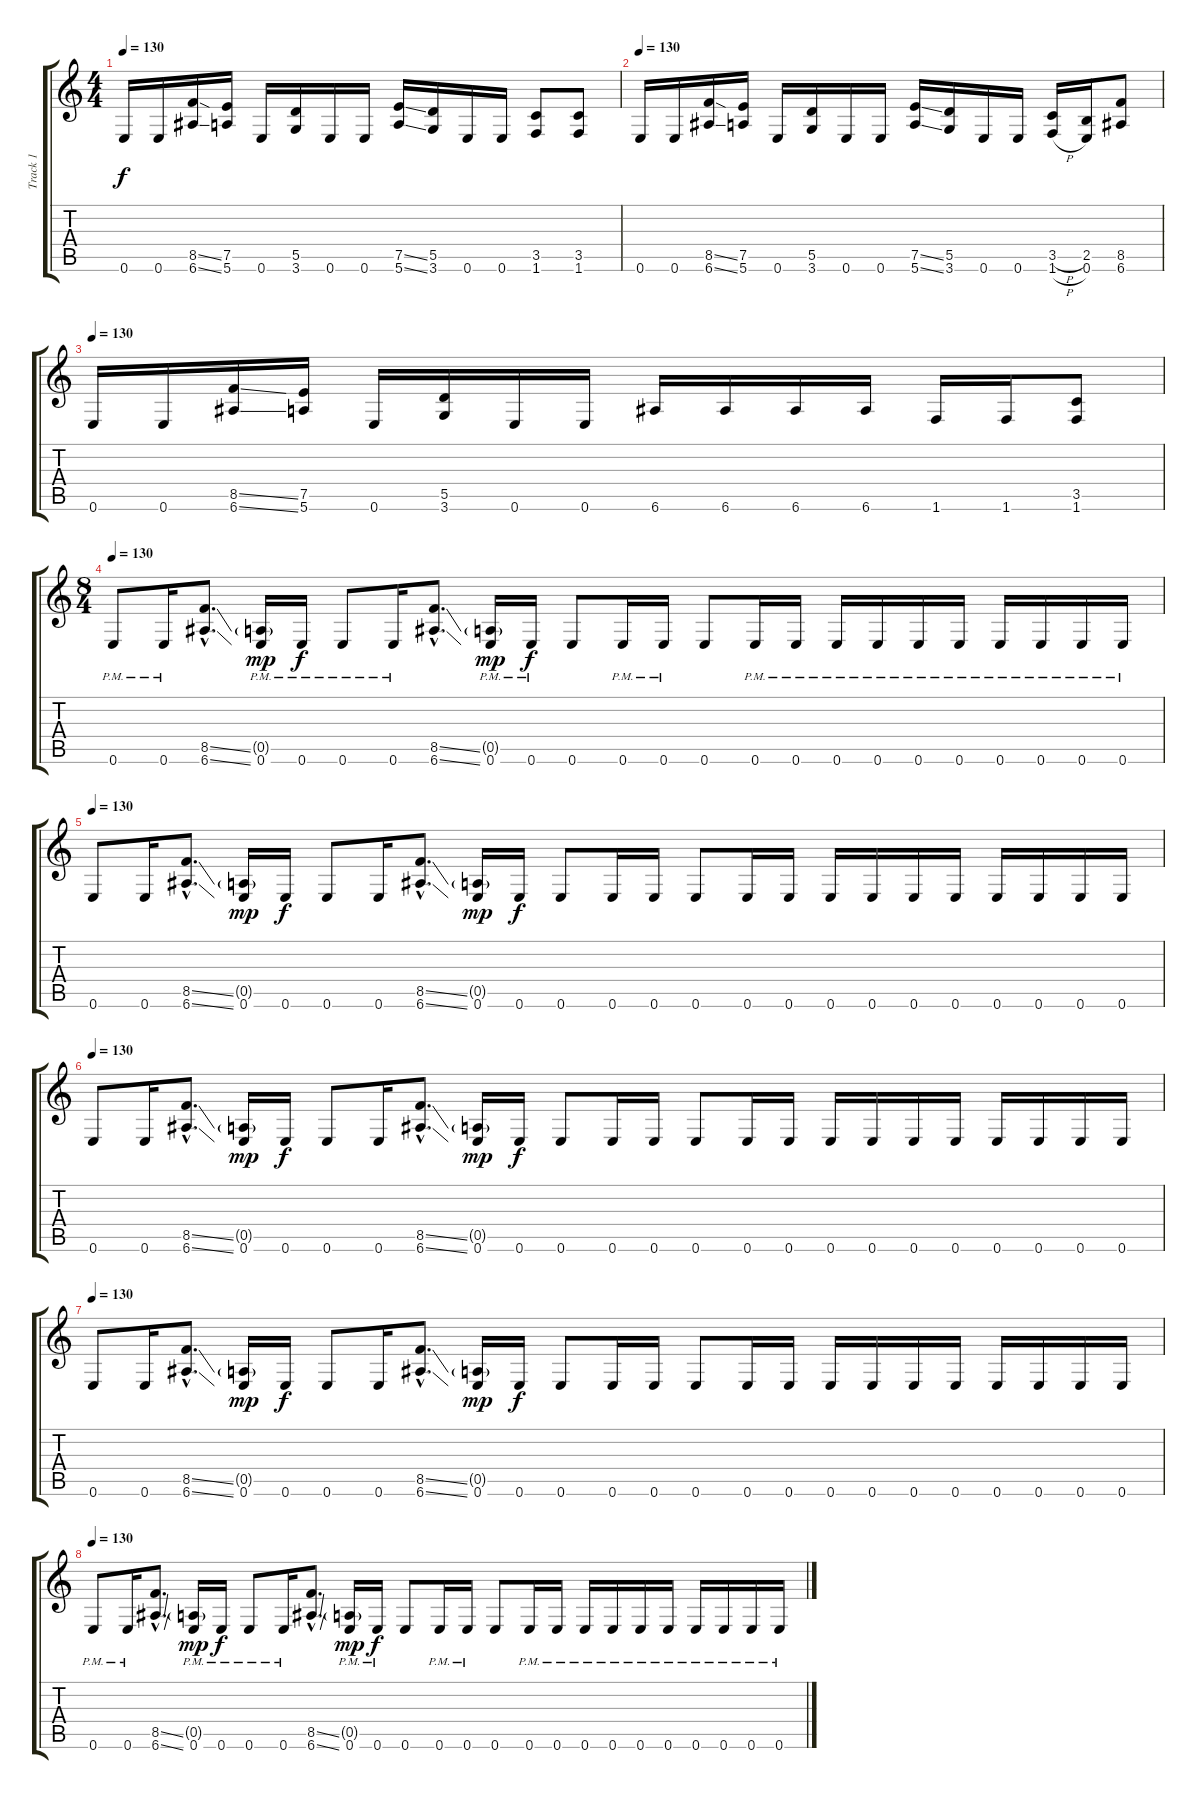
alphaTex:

\track ("Track 1" "Track 1") {instrument distortionguitar}
\staff {score tabs}
\tuning (E4 B3 G3 D3 A2 E2) {hide}
\ts (4 4)
\tempo 130
\clef g2
\ks c
0.6.16{dy f} 0.6.16 (8.5{ss} 6.6{ss}).16 (7.5 5.6).16 0.6.16 (5.5 3.6).16 0.6.16 0.6.16 (7.5{ss} 5.6{ss}).16 (5.5 3.6).16 0.6.16 0.6.16 (3.5 1.6).8 (3.5 1.6).8 |
\tempo 130
0.6.16 0.6.16 (8.5{ss} 6.6{ss}).16 (7.5 5.6).16 0.6.16 (5.5 3.6).16 0.6.16 0.6.16 (7.5{ss} 5.6{ss}).16 (5.5 3.6).16 0.6.16 0.6.16 (3.5{h} 1.6{h}).16 (2.5 0.6).16 (8.5 6.6).8 |
\tempo 130
0.6.16 0.6.16 (8.5{ss} 6.6{ss}).16 (7.5 5.6).16 0.6.16 (5.5 3.6).16 0.6.16 0.6.16 6.6.16 6.6.16 6.6.16 6.6.16 1.6.16 1.6.16 (3.5 1.6).8 |
\ts (8 4)
\tempo 130
0.6{pm}.8 0.6{pm}.16 (8.5{ss hac} 6.6{ss hac}).8{d} (0.5{g} 0.6{pm}).16{dy mp} 0.6{pm}.16{dy f} 0.6{pm}.8 0.6{pm}.16 (8.5{ss hac} 6.6{ss hac}).8{d} (0.5{g} 0.6{pm}).16{dy mp} 0.6{pm}.16{dy f} 0.6.8 0.6{pm}.16 0.6{pm}.16 0.6.8 0.6{pm}.16 0.6{pm}.16 0.6{pm}.16 0.6{pm}.16 0.6{pm}.16 0.6{pm}.16 0.6{pm}.16 0.6{pm}.16 0.6{pm}.16 0.6{pm}.16 |
\tempo 130
0.6.8 0.6.16 (8.5{ss hac} 6.6{ss hac}).8{d} (0.5{g} 0.6).16{dy mp} 0.6.16{dy f} 0.6.8 0.6.16 (8.5{ss hac} 6.6{ss hac}).8{d} (0.5{g} 0.6).16{dy mp} 0.6.16{dy f} 0.6.8 0.6.16 0.6.16 0.6.8 0.6.16 0.6.16 0.6.16 0.6.16 0.6.16 0.6.16 0.6.16 0.6.16 0.6.16 0.6.16 |
\tempo 130
0.6.8 0.6.16 (8.5{ss hac} 6.6{ss hac}).8{d} (0.5{g} 0.6).16{dy mp} 0.6.16{dy f} 0.6.8 0.6.16 (8.5{ss hac} 6.6{ss hac}).8{d} (0.5{g} 0.6).16{dy mp} 0.6.16{dy f} 0.6.8 0.6.16 0.6.16 0.6.8 0.6.16 0.6.16 0.6.16 0.6.16 0.6.16 0.6.16 0.6.16 0.6.16 0.6.16 0.6.16 |
\tempo 130
0.6.8 0.6.16 (8.5{ss hac} 6.6{ss hac}).8{d} (0.5{g} 0.6).16{dy mp} 0.6.16{dy f} 0.6.8 0.6.16 (8.5{ss hac} 6.6{ss hac}).8{d} (0.5{g} 0.6).16{dy mp} 0.6.16{dy f} 0.6.8 0.6.16 0.6.16 0.6.8 0.6.16 0.6.16 0.6.16 0.6.16 0.6.16 0.6.16 0.6.16 0.6.16 0.6.16 0.6.16 |
\tempo 130
0.6{pm}.8 0.6{pm}.16 (8.5{ss hac} 6.6{ss hac}).8{d} (0.5{g} 0.6{pm}).16{dy mp} 0.6{pm}.16{dy f} 0.6{pm}.8 0.6{pm}.16 (8.5{ss hac} 6.6{ss hac}).8{d} (0.5{g} 0.6{pm}).16{dy mp} 0.6{pm}.16{dy f} 0.6.8 0.6{pm}.16 0.6{pm}.16 0.6.8 0.6{pm}.16 0.6{pm}.16 0.6{pm}.16 0.6{pm}.16 0.6{pm}.16 0.6{pm}.16 0.6{pm}.16 0.6{pm}.16 0.6{pm}.16 0.6{pm}.16
